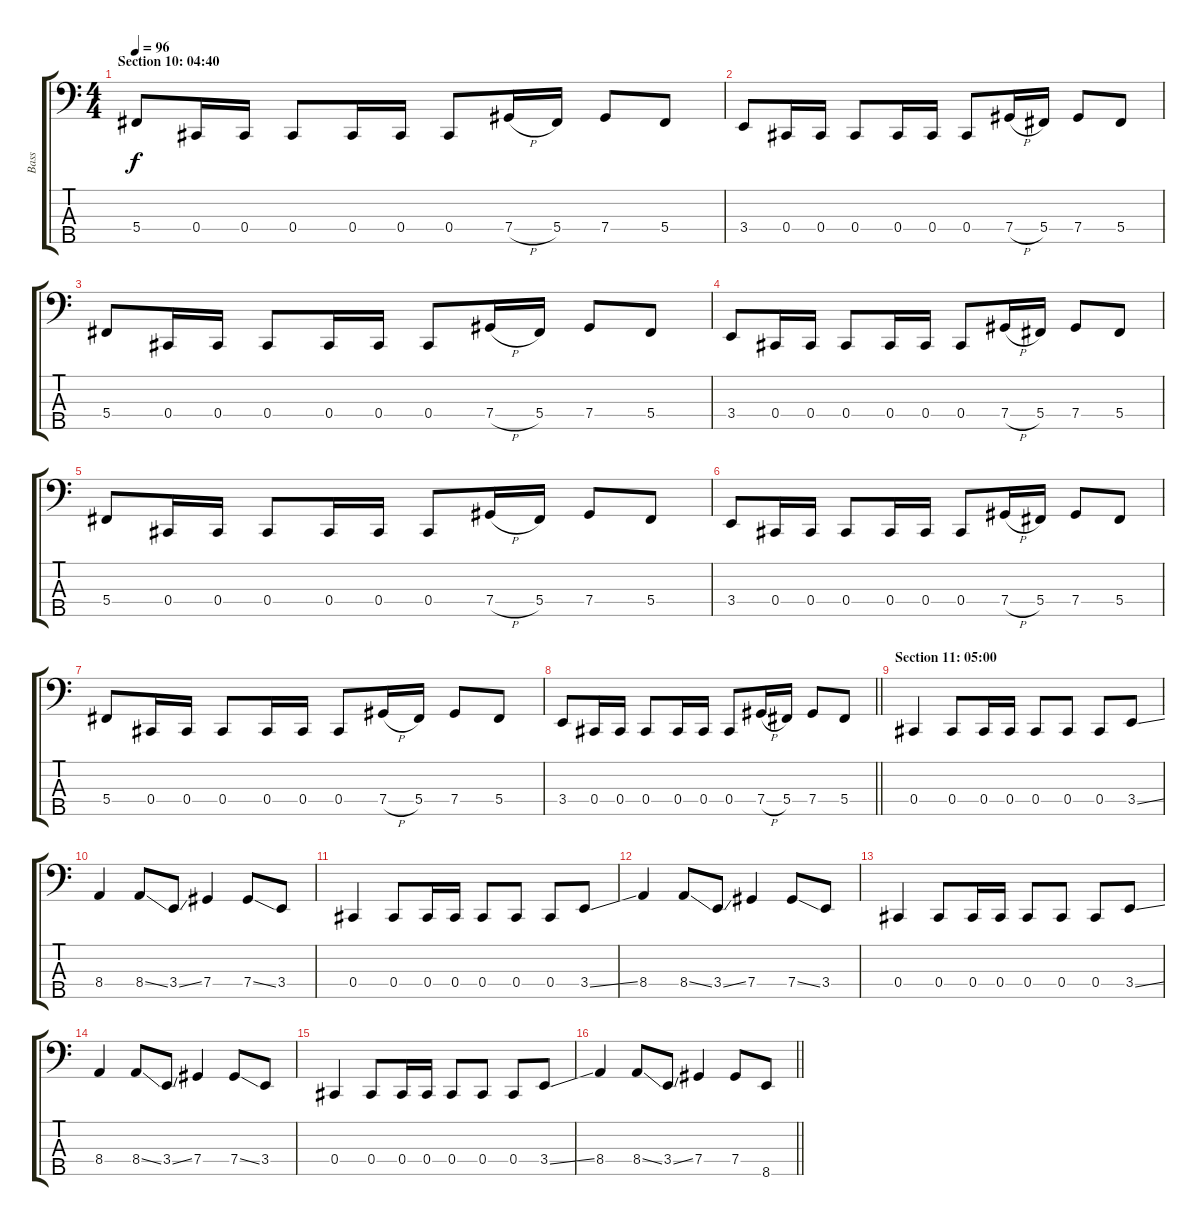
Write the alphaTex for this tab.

\track ("Bass" "Bass") {instrument electricbasspick}
\staff {score tabs}
\tuning (E2 B1 Gb1 Db1 Ab0) {hide}
\ts (4 4)
\section ("" "Section 10: 04:40")
\tempo 96
\clef f4
\ks c
5.4.8{dy f} 0.4.16 0.4.16 0.4.8 0.4.16 0.4.16 0.4.8 7.4{h}.16 5.4.16 7.4.8 5.4.8 |
3.4.8 0.4.16 0.4.16 0.4.8 0.4.16 0.4.16 0.4.8 7.4{h}.16 5.4.16 7.4.8 5.4.8 |
5.4.8 0.4.16 0.4.16 0.4.8 0.4.16 0.4.16 0.4.8 7.4{h}.16 5.4.16 7.4.8 5.4.8 |
3.4.8 0.4.16 0.4.16 0.4.8 0.4.16 0.4.16 0.4.8 7.4{h}.16 5.4.16 7.4.8 5.4.8 |
5.4.8 0.4.16 0.4.16 0.4.8 0.4.16 0.4.16 0.4.8 7.4{h}.16 5.4.16 7.4.8 5.4.8 |
3.4.8 0.4.16 0.4.16 0.4.8 0.4.16 0.4.16 0.4.8 7.4{h}.16 5.4.16 7.4.8 5.4.8 |
5.4.8 0.4.16 0.4.16 0.4.8 0.4.16 0.4.16 0.4.8 7.4{h}.16 5.4.16 7.4.8 5.4.8 |
\barLineRight lightlight
3.4.8 0.4.16 0.4.16 0.4.8 0.4.16 0.4.16 0.4.8 7.4{h}.16 5.4.16 7.4.8 5.4.8 |
\section ("" "Section 11: 05:00")
0.4.4 0.4.8 0.4.16 0.4.16 0.4.8 0.4.8 0.4.8 3.4{ss}.8 |
8.4.4 8.4{ss}.8 3.4{ss}.8 7.4.4 7.4{ss}.8 3.4.8 |
0.4.4 0.4.8 0.4.16 0.4.16 0.4.8 0.4.8 0.4.8 3.4{ss}.8 |
8.4.4 8.4{ss}.8 3.4{ss}.8 7.4.4 7.4{ss}.8 3.4.8 |
0.4.4 0.4.8 0.4.16 0.4.16 0.4.8 0.4.8 0.4.8 3.4{ss}.8 |
8.4.4 8.4{ss}.8 3.4{ss}.8 7.4.4 7.4{ss}.8 3.4.8 |
0.4.4 0.4.8 0.4.16 0.4.16 0.4.8 0.4.8 0.4.8 3.4{ss}.8 |
\barLineRight lightlight
8.4.4 8.4{ss}.8 3.4{ss}.8 7.4.4 7.4.8 8.5.8
